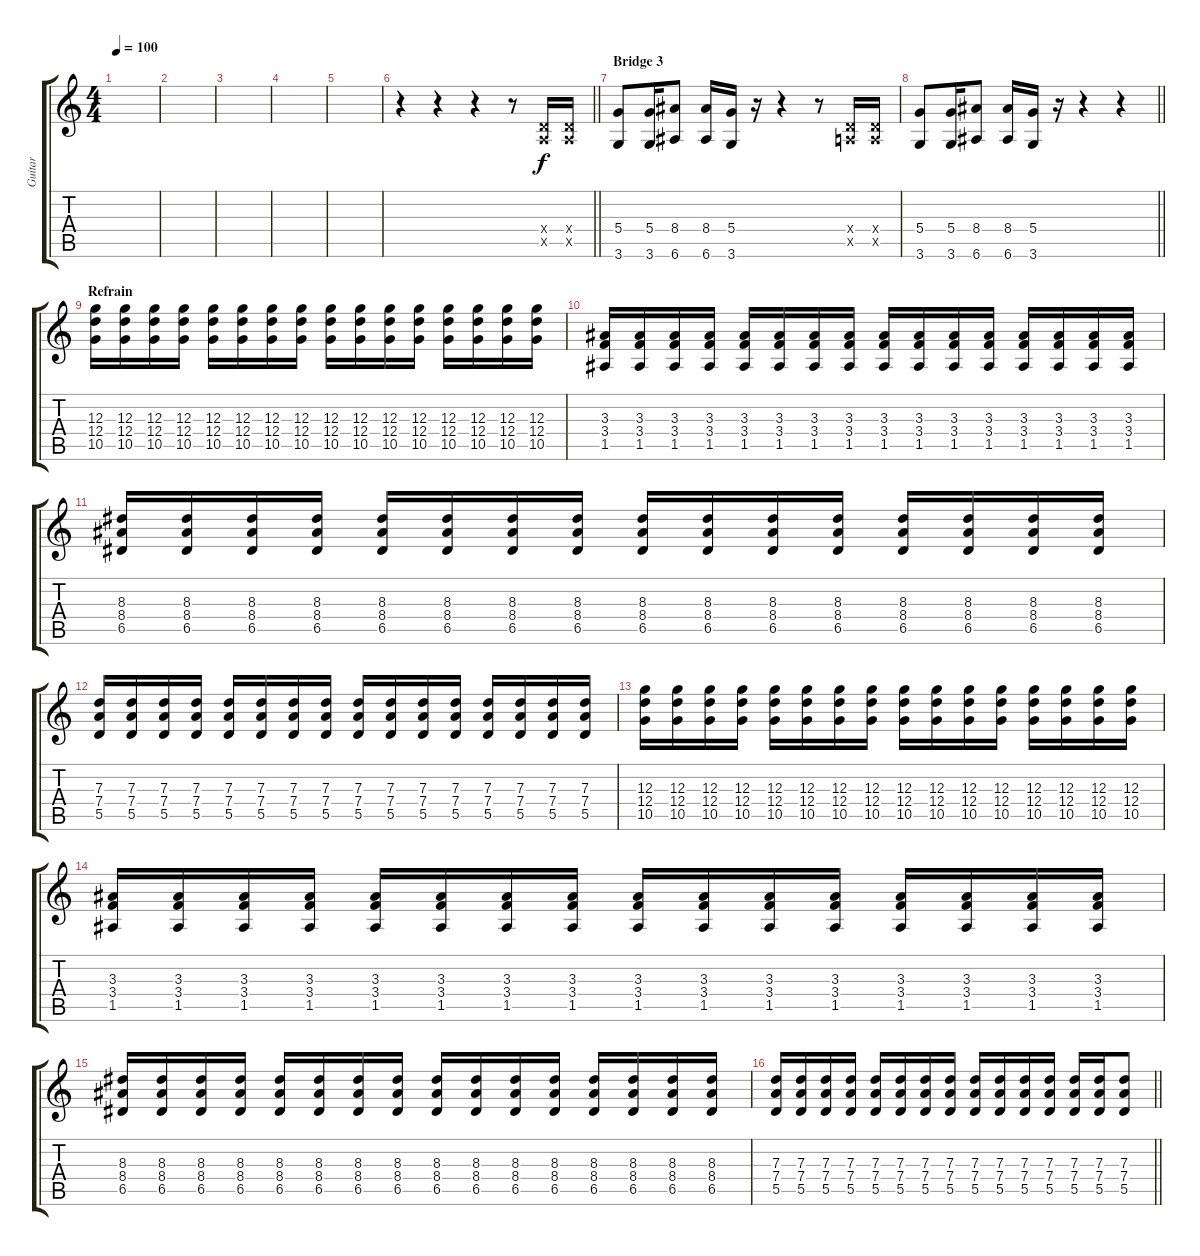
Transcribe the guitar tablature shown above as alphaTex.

\track ("Guitar" "Guitar") {instrument overdrivenguitar}
\staff {score tabs}
\tuning (E4 B3 G3 D3 A2 E2) {hide}
\ts (4 4)
\tempo 100
\clef g2
\ks c
|
|
|
|
|
\barLineRight lightlight
r.4 r.4 r.4 r.8 (0.4{x} 0.5{x}).16 (0.4{x} 0.5{x}).16 |
\section ("" "Bridge 3")
(5.4 3.6).8 (5.4 3.6).16 (8.4 6.6).8 (8.4 6.6).16 (5.4 3.6).16 r.16 r.4 r.8 (0.4{x} 0.5{x}).16 (0.4{x} 0.5{x}).16 |
\barLineRight lightlight
(5.4 3.6).8 (5.4 3.6).16 (8.4 6.6).8 (8.4 6.6).16 (5.4 3.6).16 r.16 r.4 r.4 |
\section ("" "Refrain")
(12.3 12.4 10.5).16 (12.3 12.4 10.5).16 (12.3 12.4 10.5).16 (12.3 12.4 10.5).16 (12.3 12.4 10.5).16 (12.3 12.4 10.5).16 (12.3 12.4 10.5).16 (12.3 12.4 10.5).16 (12.3 12.4 10.5).16 (12.3 12.4 10.5).16 (12.3 12.4 10.5).16 (12.3 12.4 10.5).16 (12.3 12.4 10.5).16 (12.3 12.4 10.5).16 (12.3 12.4 10.5).16 (12.3 12.4 10.5).16 |
(3.3 3.4 1.5).16 (3.3 3.4 1.5).16 (3.3 3.4 1.5).16 (3.3 3.4 1.5).16 (3.3 3.4 1.5).16 (3.3 3.4 1.5).16 (3.3 3.4 1.5).16 (3.3 3.4 1.5).16 (3.3 3.4 1.5).16 (3.3 3.4 1.5).16 (3.3 3.4 1.5).16 (3.3 3.4 1.5).16 (3.3 3.4 1.5).16 (3.3 3.4 1.5).16 (3.3 3.4 1.5).16 (3.3 3.4 1.5).16 |
(8.3 8.4 6.5).16 (8.3 8.4 6.5).16 (8.3 8.4 6.5).16 (8.3 8.4 6.5).16 (8.3 8.4 6.5).16 (8.3 8.4 6.5).16 (8.3 8.4 6.5).16 (8.3 8.4 6.5).16 (8.3 8.4 6.5).16 (8.3 8.4 6.5).16 (8.3 8.4 6.5).16 (8.3 8.4 6.5).16 (8.3 8.4 6.5).16 (8.3 8.4 6.5).16 (8.3 8.4 6.5).16 (8.3 8.4 6.5).16 |
(7.3 7.4 5.5).16 (7.3 7.4 5.5).16 (7.3 7.4 5.5).16 (7.3 7.4 5.5).16 (7.3 7.4 5.5).16 (7.3 7.4 5.5).16 (7.3 7.4 5.5).16 (7.3 7.4 5.5).16 (7.3 7.4 5.5).16 (7.3 7.4 5.5).16 (7.3 7.4 5.5).16 (7.3 7.4 5.5).16 (7.3 7.4 5.5).16 (7.3 7.4 5.5).16 (7.3 7.4 5.5).16 (7.3 7.4 5.5).16 |
(12.3 12.4 10.5).16 (12.3 12.4 10.5).16 (12.3 12.4 10.5).16 (12.3 12.4 10.5).16 (12.3 12.4 10.5).16 (12.3 12.4 10.5).16 (12.3 12.4 10.5).16 (12.3 12.4 10.5).16 (12.3 12.4 10.5).16 (12.3 12.4 10.5).16 (12.3 12.4 10.5).16 (12.3 12.4 10.5).16 (12.3 12.4 10.5).16 (12.3 12.4 10.5).16 (12.3 12.4 10.5).16 (12.3 12.4 10.5).16 |
(3.3 3.4 1.5).16 (3.3 3.4 1.5).16 (3.3 3.4 1.5).16 (3.3 3.4 1.5).16 (3.3 3.4 1.5).16 (3.3 3.4 1.5).16 (3.3 3.4 1.5).16 (3.3 3.4 1.5).16 (3.3 3.4 1.5).16 (3.3 3.4 1.5).16 (3.3 3.4 1.5).16 (3.3 3.4 1.5).16 (3.3 3.4 1.5).16 (3.3 3.4 1.5).16 (3.3 3.4 1.5).16 (3.3 3.4 1.5).16 |
(8.3 8.4 6.5).16 (8.3 8.4 6.5).16 (8.3 8.4 6.5).16 (8.3 8.4 6.5).16 (8.3 8.4 6.5).16 (8.3 8.4 6.5).16 (8.3 8.4 6.5).16 (8.3 8.4 6.5).16 (8.3 8.4 6.5).16 (8.3 8.4 6.5).16 (8.3 8.4 6.5).16 (8.3 8.4 6.5).16 (8.3 8.4 6.5).16 (8.3 8.4 6.5).16 (8.3 8.4 6.5).16 (8.3 8.4 6.5).16 |
\barLineRight lightlight
(7.3 7.4 5.5).16 (7.3 7.4 5.5).16 (7.3 7.4 5.5).16 (7.3 7.4 5.5).16 (7.3 7.4 5.5).16 (7.3 7.4 5.5).16 (7.3 7.4 5.5).16 (7.3 7.4 5.5).16 (7.3 7.4 5.5).16 (7.3 7.4 5.5).16 (7.3 7.4 5.5).16 (7.3 7.4 5.5).16 (7.3 7.4 5.5).16 (7.3 7.4 5.5).16 (7.3 7.4 5.5).8
